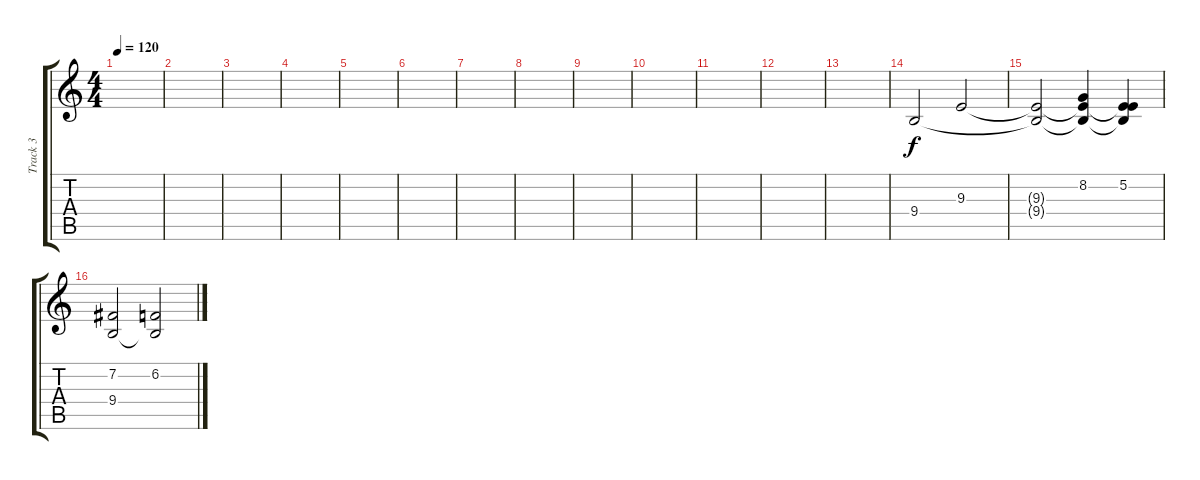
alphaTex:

\track ("Track 3" "Track 3") {instrument stringensemble1}
\staff {score tabs}
\tuning (E4 B3 G3 D3 A2 E2) {hide}
\ts (4 4)
\tempo 120
\clef g2
\ks c
|
|
|
|
|
|
|
|
|
|
|
|
|
9.4.2 9.3.2 |
(9.3{t} 9.4{t}).2 (8.2 9.3{t} 9.4{t}).4 (5.2 9.3{t} 9.4{t}).4 |
(7.2 9.4).2 (6.2 9.4{t}).2
